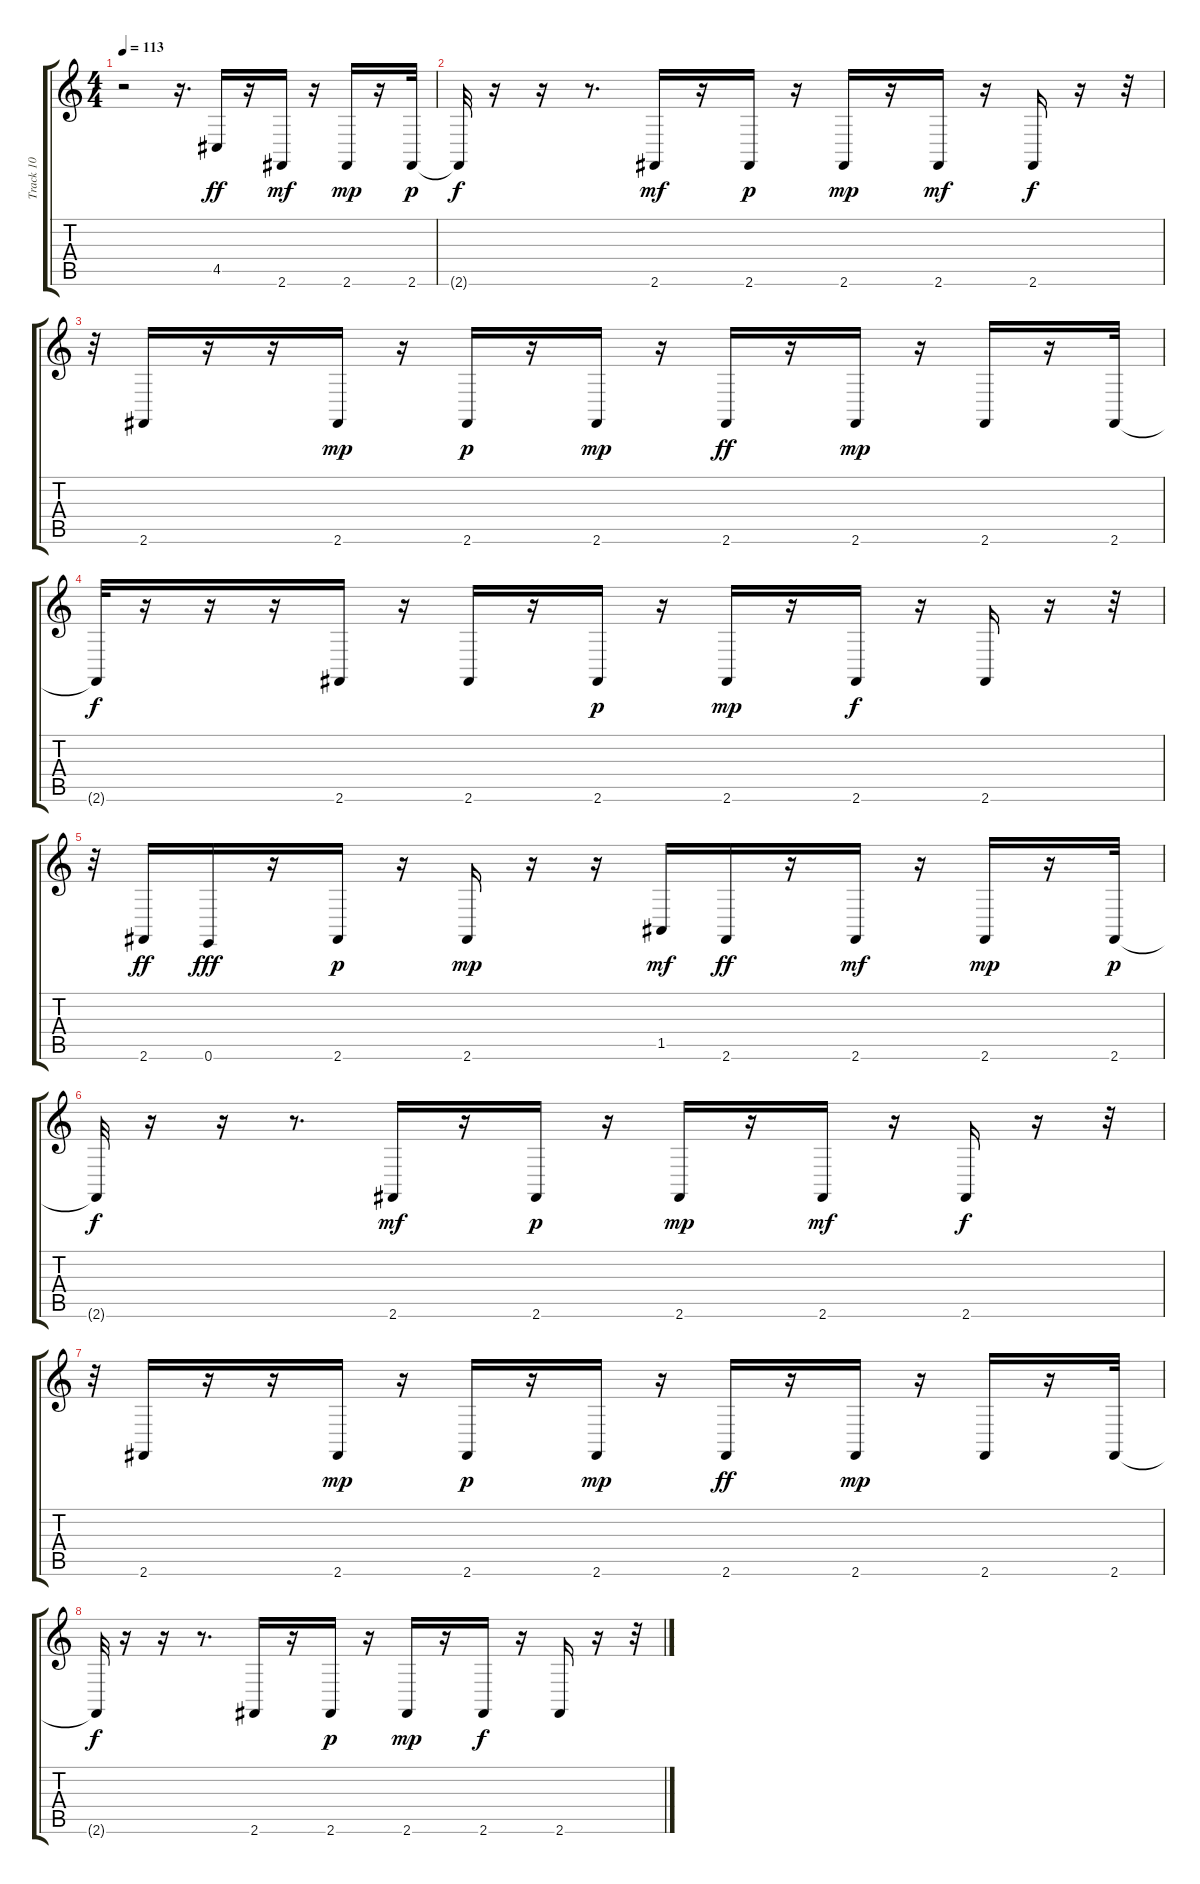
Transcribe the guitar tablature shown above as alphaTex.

\track ("Track 10" "Track 10") {instrument honkytonkpiano}
\staff {score tabs}
\tuning (E4 B3 G3 D3 A2 E2) {hide}
\ts (4 4)
\tempo 113
\clef g2
\ks c
r.2{dy ff instrument honkytonkpiano} r.16{d} 4.5.16 r.16 2.6.16{dy mf} r.16 2.6.16{dy mp} r.16 2.6.32{dy p} |
2.6{t}.32{dy f} r.16 r.16 r.8{d} 2.6.16{dy mf} r.16 2.6.16{dy p} r.16 2.6.16{dy mp} r.16 2.6.16{dy mf} r.16 2.6.16{dy f} r.16 r.32 |
r.32 2.6.16 r.16 r.16 2.6.16{dy mp} r.16 2.6.16{dy p} r.16 2.6.16{dy mp} r.16 2.6.16{dy ff} r.16 2.6.16{dy mp} r.16 2.6.16 r.16 2.6.32 |
2.6{t}.32{dy f} r.16 r.16 r.16 2.6.16 r.16 2.6.16 r.16 2.6.16{dy p} r.16 2.6.16{dy mp} r.16 2.6.16{dy f} r.16 2.6.16 r.16 r.32 |
r.32 2.6.16{dy ff} 0.6.16{dy fff} r.16 2.6.16{dy p} r.16 2.6.16{dy mp} r.16 r.16 1.5.16{dy mf} 2.6.16{dy ff} r.16 2.6.16{dy mf} r.16 2.6.16{dy mp} r.16 2.6.32{dy p} |
2.6{t}.32{dy f} r.16 r.16 r.8{d} 2.6.16{dy mf} r.16 2.6.16{dy p} r.16 2.6.16{dy mp} r.16 2.6.16{dy mf} r.16 2.6.16{dy f} r.16 r.32 |
r.32 2.6.16 r.16 r.16 2.6.16{dy mp} r.16 2.6.16{dy p} r.16 2.6.16{dy mp} r.16 2.6.16{dy ff} r.16 2.6.16{dy mp} r.16 2.6.16 r.16 2.6.32 |
2.6{t}.32{dy f} r.16 r.16 r.8{d} 2.6.16 r.16 2.6.16{dy p} r.16 2.6.16{dy mp} r.16 2.6.16{dy f} r.16 2.6.16 r.16 r.32
